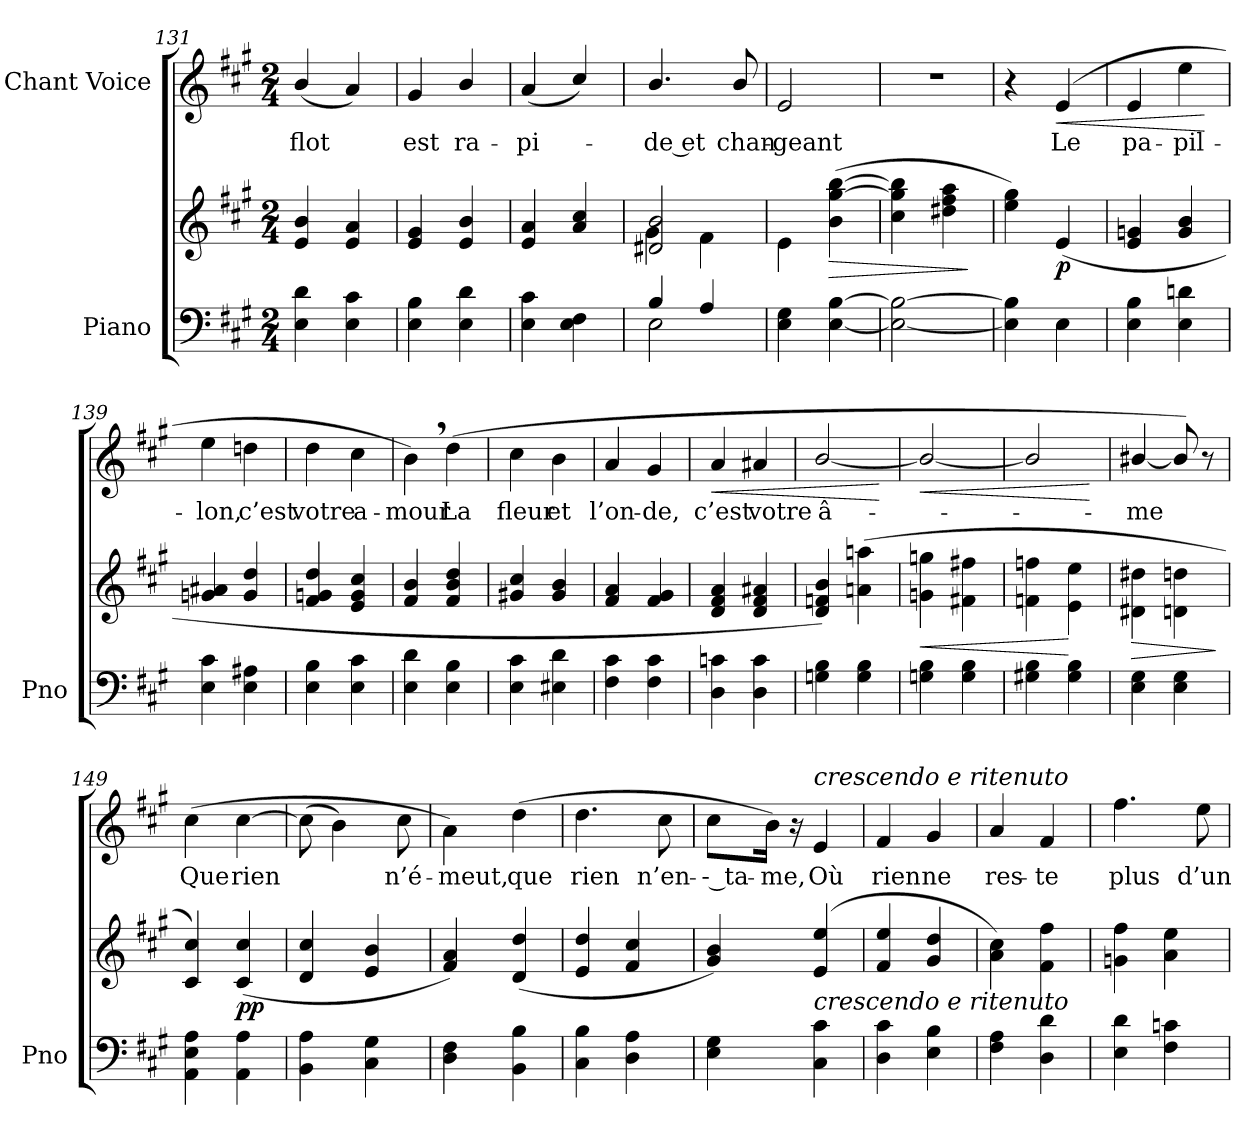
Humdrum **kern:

**kern	**kern	**dynam	**kern	**text	**dynam
*part2	*part2	*part2	*part1	*part1	*part1
*staff3	*staff2	*staff2/3	*staff1	*staff1	*staff1
*I"Piano	*	*	*I"Chant Voice	*	*
*I'Pno	*	*	*	*	*
*clefF4	*clefG2	*	*clefG2	*	*
*k[f#c#g#]	*k[f#c#g#]	*	*k[f#c#g#]	*	*
*M2/4	*M2/4	*	*M2/4	*	*
=131	=131	=131	=131	=131	=131
4E\ 4d\	4e/ 4b/	.	(4b/	flot	.
4E\ 4c#\	4e/ 4a/	.	4a/)	.	.
=132	=132	=132	=132	=132	=132
4E\ 4B\	4e/ 4g#/	.	4g#/	est	.
4E\ 4d\	4e/ 4b/	.	4b/	ra-	.
=133	=133	=133	=133	=133	=133
4E\ 4c#\	4e/ 4a/	.	(4a/	-pi-	.
4E\ 4F#\	4a/ 4cc#/	.	4cc#/)	.	.
=134	=134	=134	=134	=134	=134
*^	*^	*	*	*	*
4B/	2E\	2d#X/ 2b/	4g#\	.	4.b/	-de et	.
4A/	.	.	4f#\	.	.	.	.
.	.	.	.	.	8b/	chan-	.
*v	*v	*	*	*	*	*	*
*	*v	*v	*	*	*	*
=135	=135	=135	=135	=135	=135
4E\ 4G#\	4e\	.	2e/	-geant	.
!	!	!LO:HP:b	!	!	!
[4E\ [4B\	(>4b\ [>4gg#\ [4bb\	>	.	.	.
=136	=136	=136	=136	=136	=136
2E\_ 2B\_	4cc#\ 4gg#\] 4bb\]	.	2r	.	.
.	4dd#X\ 4ff#\ 4aa\	.	.	.	.
.	.	]	.	.	.
=137	=137	=137	=137	=137	=137
4E\] 4B\]	4ee\ 4gg#\)	.	4r	.	.
!	!	!LO:DY:b	!	!	!LO:HP:b
4E\	(4e/	p	(4e/	Le	<
=138	=138	=138	=138	=138	=138
4E\ 4B\	4e/ 4gn/	.	4e/	pa-	.
4E\ 4dn\	4g/ 4b/	.	4ee\	-pil-	.
.	.	.	.	.	[
=139	=139	=139	=139	=139	=139
4E\ 4c#\	4gn/ 4a#X/	.	4ee\	-lon,	.
4E\ 4A#X\	4g/ 4dd/	.	4ddn\	c’est	.
=140	=140	=140	=140	=140	=140
4E\ 4B\	4f#/ 4gn/ 4dd/	.	4dd\	votre	.
4E\ 4c#\	4e/ 4g/ 4cc#/	.	4cc#\	a-	.
=141	=141	=141	=141	=141	=141
4E\ 4d\	4f#/ 4b/	.	4b,\)	-mour	.
4E\ 4B\	4f#/ 4b/ 4dd/	.	(4dd\	La	.
=142	=142	=142	=142	=142	=142
4E\ 4c#\	4g#X/ 4cc#/	.	4cc#\	fleur	.
4E#X\ 4d\	4g#/ 4b/	.	4b\	et	.
=143	=143	=143	=143	=143	=143
4F#\ 4c#\	4f#/ 4a/	.	4a/	l’on-	.
4F#\ 4c#\	4f#/ 4g#/	.	4g#/	-de,	.
=144	=144	=144	=144	=144	=144
!	!	!	!	!	!LO:HP:b
4D\ 4cn\	4d/ 4f#/ 4a/	.	4a/	c’est	<
4D\ 4c\	4d/ 4f#/ 4a#X/	.	4a#X/	votre	.
=145	=145	=145	=145	=145	=145
4Gn\ 4B\	4d/ 4fn/ 4b/)	.	[2b/	â-	.
4G\ 4B\	(4an\ 4aan\	.	.	.	.
.	.	.	.	.	[
=146	=146	=146	=146	=146	=146
!	!	!LO:HP:b	!	!	!LO:HP:b
4Gn\ 4B\	4gn\ 4ggn\	<	2b/_	.	<
4G\ 4B\	4f#X\ 4ff#X\	.	.	.	.
=147	=147	=147	=147	=147	=147
4G#X\ 4B\	4fn\ 4ffn\	.	2b/]	.	.
4G#\ 4B\	4e\ 4ee\	[	.	.	.
.	.	.	.	.	[
=148	=148	=148	=148	=148	=148
!	!	!LO:HP:b	!	!	!
4E\ 4G#\	4d#X\ 4dd#X\	>	[4b#X/	-me	.
4E\ 4G#\	4dn\ 4ddn\	.	8b#/])	.	.
.	.	.	8r	.	.
.	.	]	.	.	.
=149	=149	=149	=149	=149	=149
!	!	!	!	!	!LO:DY:a
!	!	!	!	!	!LO:DY:n=1:a
4AA\ 4E\ 4A\	4c#/ 4cc#/)	.	(4cc#\	Que	p other-dynamics
!	!	!LO:DY:b	!	!	!
4AA\ 4A\	(<4c#/ 4cc#/	pp	[4cc#\	rien	.
=150	=150	=150	=150	=150	=150
4BB\ 4A\	4d/ 4cc#/	.	(8cc#\]	.	.
.	.	.	4b\)	.	.
4C#\ 4G#\	4e/ 4b/	.	.	.	.
.	.	.	8cc#\	n’é-	.
=151	=151	=151	=151	=151	=151
4D\ 4F#\	4f#/ 4a/)	.	4a\)	-meut,	.
4BB\ 4B\	(<4d/ 4dd/	.	(4dd\	que	.
=152	=152	=152	=152	=152	=152
4C#\ 4B\	4e/ 4dd/	.	4.dd\	rien	.
4D\ 4A\	4f#/ 4cc#/	.	.	.	.
.	.	.	8cc#\	n’en-	.
=153	=153	=153	=153	=153	=153
4E\ 4G#\	4g#/ 4b/)	.	8cc#\L	-- ta-	.
.	.	.	16b\Jk)	-me,	.
.	.	.	16r	.	.
!	!	!	!LO:TX:a:i:t=crescendo e ritenuto	!	!
!	!LO:TX:b:i:t=crescendo e ritenuto	!	!	!	!
4C#\ 4c#\	(4e/ 4ee/	.	4e/	Où	.
=154	=154	=154	=154	=154	=154
4D\ 4c#\	4f#/ 4ee/	.	4f#/	rien	.
4E\ 4B\	4g#/ 4dd/	.	4g#/	ne	.
=155	=155	=155	=155	=155	=155
4F#\ 4A\	4a\ 4cc#\)	.	4a/	res-	.
4D\ 4d\	4f#\ 4ff#\	.	4f#/	-te	.
=156	=156	=156	=156	=156	=156
4E\ 4d\	4gn\ 4ff#\	.	4.ff#\	plus	.
4F#\ 4cn\	4a\ 4ee\	.	.	.	.
.	.	.	8ee\	d’un	.
=	=	=	=	=	=
*-	*-	*-	*-	*-	*-
